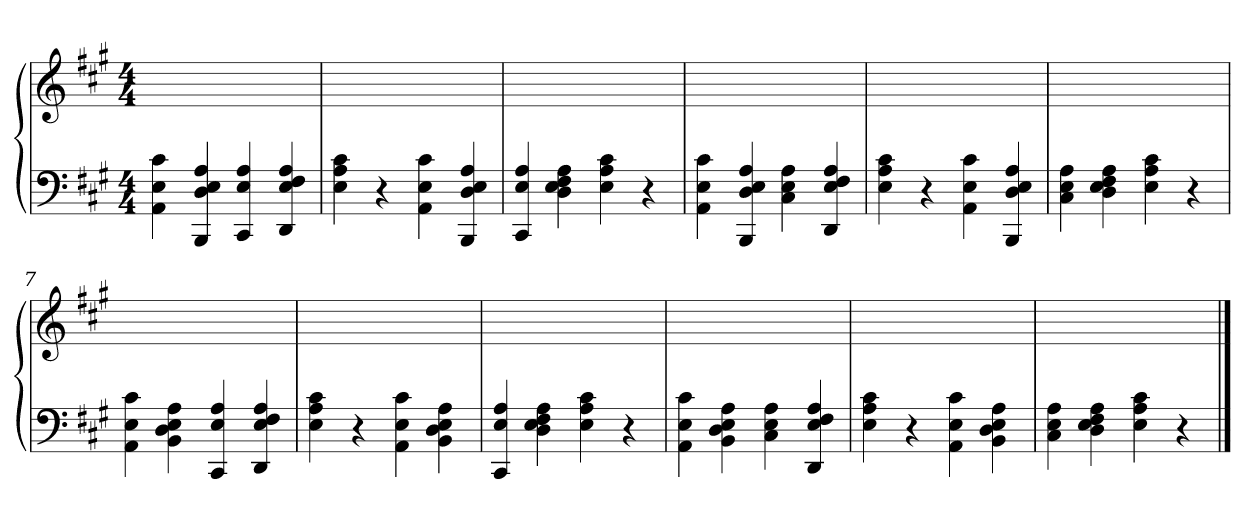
**kern	**kern
*part2	*part1
*staff2	*staff1
*clefF4	*clefG2
*k[f#c#g#]	*k[f#c#g#]
*A:	*A:
*M4/4	*M4/4
*MM60	*MM60
=1	=1
4AA 4E 4c#	1ryy
4BBB 4D 4E 4A	.
4CC# 4E 4A	.
4DD 4E 4F# 4A	.
=2	=2
4E 4A 4c#	1ryy
4r	.
4AA 4E 4c#	.
4BBB 4D 4E 4A	.
=3	=3
4CC# 4E 4A	1ryy
4D 4E 4F# 4A	.
4E 4A 4c#	.
4r	.
=4	=4
4AA 4E 4c#	1ryy
4BBB 4D 4E 4A	.
4C# 4E 4A	.
4DD 4E 4F# 4A	.
=5	=5
4E 4A 4c#	1ryy
4r	.
4AA 4E 4c#	.
4BBB 4D 4E 4A	.
=6	=6
4C# 4E 4A	1ryy
4D 4E 4F# 4A	.
4E 4A 4c#	.
4r	.
=7	=7
4AA 4E 4c#	1ryy
4BB 4D 4E 4A	.
4CC# 4E 4A	.
4DD 4E 4F# 4A	.
=8	=8
4E 4A 4c#	1ryy
4r	.
4AA 4E 4c#	.
4BB 4D 4E 4A	.
=9	=9
4CC# 4E 4A	1ryy
4D 4E 4F# 4A	.
4E 4A 4c#	.
4r	.
=10	=10
4AA 4E 4c#	1ryy
4BB 4D 4E 4A	.
4C# 4E 4A	.
4DD 4E 4F# 4A	.
=11	=11
4E 4A 4c#	1ryy
4r	.
4AA 4E 4c#	.
4BB 4D 4E 4A	.
=12	=12
4C# 4E 4A	1ryy
4D 4E 4F# 4A	.
4E 4A 4c#	.
4r	.
==	==
*-	*-
